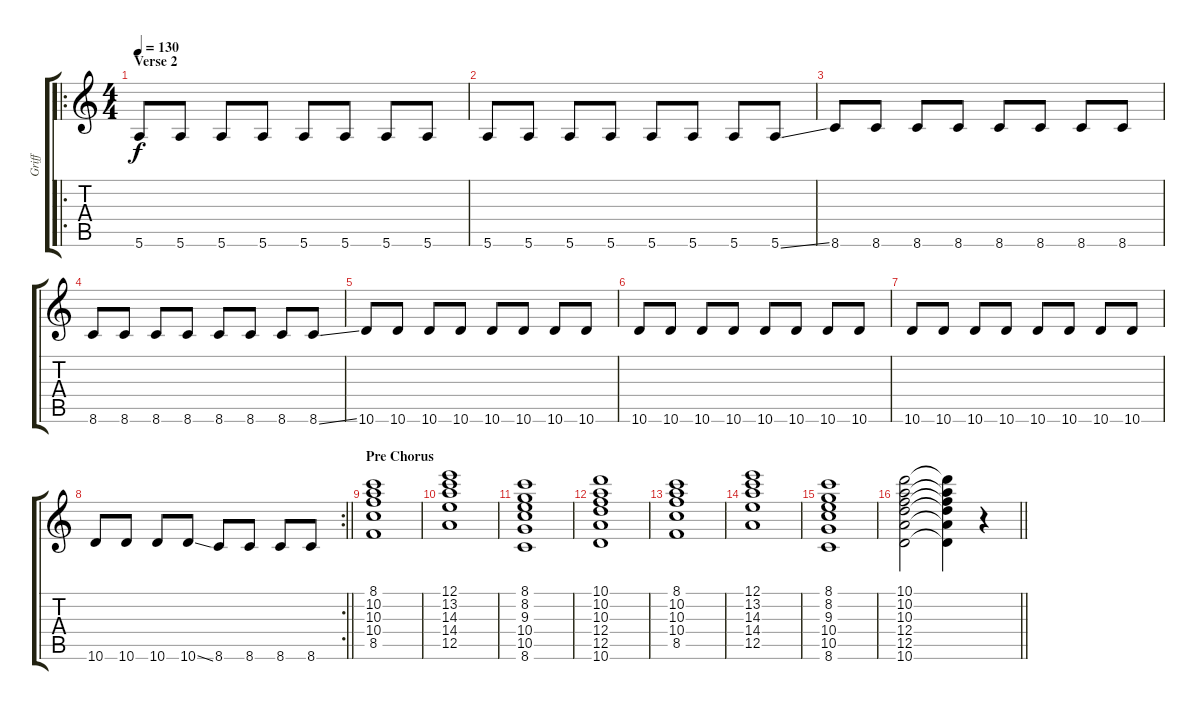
\track ("Griff" "Griff") {instrument overdrivenguitar}
\staff {score tabs}
\tuning (E4 B3 G3 D3 A2 E2) {hide}
\ro
\ts (4 4)
\section ("" "Verse 2")
\tempo 130
\clef g2
\ks c
5.6.8{dy f volume 14} 5.6.8 5.6.8 5.6.8 5.6.8 5.6.8 5.6.8 5.6.8 |
5.6.8 5.6.8 5.6.8 5.6.8 5.6.8 5.6.8 5.6.8 5.6{ss}.8 |
8.6.8 8.6.8 8.6.8 8.6.8 8.6.8 8.6.8 8.6.8 8.6.8 |
8.6.8 8.6.8 8.6.8 8.6.8 8.6.8 8.6.8 8.6.8 8.6{ss}.8 |
10.6.8 10.6.8 10.6.8 10.6.8 10.6.8 10.6.8 10.6.8 10.6.8 |
10.6.8 10.6.8 10.6.8 10.6.8 10.6.8 10.6.8 10.6.8 10.6.8 |
10.6.8 10.6.8 10.6.8 10.6.8 10.6.8 10.6.8 10.6.8 10.6.8 |
\rc 2
\barLineRight lightlight
10.6.8 10.6.8 10.6.8 10.6{ss}.8 8.6.8 8.6.8 8.6.8 8.6.8 |
\section ("" "Pre Chorus")
(8.1 10.2 10.3 10.4 8.5).1 |
(12.1 13.2 14.3 14.4 12.5).1 |
(8.1 8.2 9.3 10.4 10.5 8.6).1 |
(10.1 10.2 10.3 12.4 12.5 10.6).1 |
(8.1 10.2 10.3 10.4 8.5).1 |
(12.1 13.2 14.3 14.4 12.5).1 |
(8.1 8.2 9.3 10.4 10.5 8.6).1 |
\barLineRight lightlight
(10.1 10.2 10.3 12.4 12.5 10.6).2 (10.1{t} 10.2{t} 10.3{t} 12.4{t} 12.5{t} 10.6{t}).4 r.4
